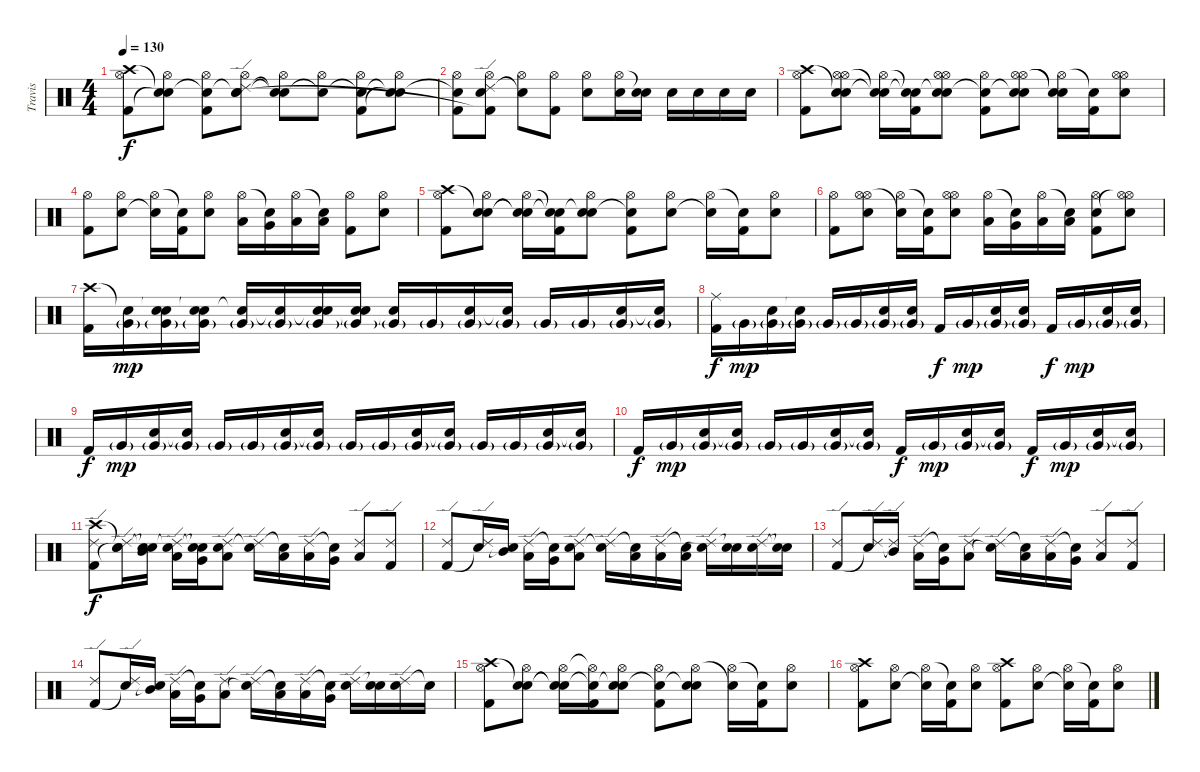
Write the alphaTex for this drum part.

\track ("Travis" "Travis") {instrument percussion}
\staff {score}
\articulation defaults
\ts (4 4)
\tempo 130
\clef neutral
\ks c
("Crash high (hit)" "Hi-Hat (open)" "Kick (hit) 2").8{dy f} ("Snare (hit)"{t} "Hi-Hat (open)" "Snare (hit)"{t}).8 ("Snare (hit)"{t} "Hi-Hat (open)" "Kick (hit) 2").8 ("Snare (hit)"{t} "Hi-Hat (open)" "Ride (edge) 2" "Electric Snare (hit)").8 ("Snare (hit)"{t} "Hi-Hat (open)" "Snare (hit)"{t}).8 ("Snare (hit)"{t} "Hi-Hat (open)").8 ("Snare (hit)"{t} "Hi-Hat (open)" "Kick (hit) 2").8 ("Snare (hit)"{t} "Hi-Hat (open)" "Snare (hit)"{t}).8 |
("Snare (hit)"{t} "Hi-Hat (open)" "Kick (hit) 2").8 ("Hi-Hat (open)" "Ride (edge) 2" "Electric Snare (hit)" "Kick (hit) 2"{t}).8 ("Hi-Hat (open)" "Snare (hit)"{t}).8 ("Hi-Hat (open)" "Kick (hit) 2").8 ("Hi-Hat (open)" "Electric Snare (hit)").8 ("Hi-Hat (open)" "Electric Snare (hit)").16 ("Snare (hit)"{t} "Electric Snare (hit)").16 "Electric Snare (hit)".16 "Electric Snare (hit)".16 "Electric Snare (hit)".16 "Electric Snare (hit)".16 |
("Crash high (hit)" "Hi-Hat (open)" "Kick (hit) 2").8 ("Snare (hit)"{t} "Hi-Hat (open)" "Hi-Hat (open)" "Electric Snare (hit)").8 ("Snare (hit)"{t} "Hi-Hat (open)" "Snare (hit)"{t}).16 ("Snare (hit)"{t} "Snare (hit)"{t} "Kick (hit) 2").16 ("Snare (hit)"{t} "Hi-Hat (open)" "Hi-Hat (open)" "Electric Snare (hit)").8 ("Snare (hit)"{t} "Hi-Hat (open)" "Kick (hit) 2").8 ("Snare (hit)"{t} "Hi-Hat (open)" "Hi-Hat (open)" "Electric Snare (hit)").8 ("Hi-Hat (open)" "Snare (hit)"{t} "Snare (hit)"{t}).16 ("Snare (hit)"{t} "Kick (hit) 2").16 ("Hi-Hat (open)" "Hi-Hat (open)" "Electric Snare (hit)").8 |
("Hi-Hat (open)" "Kick (hit) 2").8 ("Hi-Hat (open)" "Electric Snare (hit)").8 ("Hi-Hat (open)" "Snare (hit)"{t}).16 ("Snare (hit)"{t} "Kick (hit) 2").16 ("Hi-Hat (open)" "Electric Snare (hit)").8 ("Hi-Hat (open)" "Low Tom (hit)").16 ("Snare (hit)"{t} "Very Low Tom (hit)").16 ("Hi-Hat (open)" "Low Floor Tom (hit)").16 ("Snare (hit)"{t} "Low Floor Tom (hit)").16 ("Hi-Hat (open)" "Kick (hit) 2").8 ("Hi-Hat (open)" "Electric Snare (hit)").8 |
("Crash high (hit)" "Hi-Hat (open)" "Kick (hit) 2").8 ("Snare (hit)"{t} "Hi-Hat (open)" "Electric Snare (hit)").8 ("Snare (hit)"{t} "Hi-Hat (open)" "Snare (hit)"{t}).16 ("Snare (hit)"{t} "Snare (hit)"{t} "Kick (hit) 2").16 ("Snare (hit)"{t} "Hi-Hat (open)" "Electric Snare (hit)").8 ("Snare (hit)"{t} "Hi-Hat (open)" "Kick (hit) 2").8 ("Hi-Hat (open)" "Electric Snare (hit)").8 ("Hi-Hat (open)" "Snare (hit)"{t}).16 ("Snare (hit)"{t} "Kick (hit) 2").16 ("Hi-Hat (open)" "Electric Snare (hit)").8 |
("Hi-Hat (open)" "Kick (hit) 2").8 ("Hi-Hat (open)" "Hi-Hat (open)" "Electric Snare (hit)").8 ("Hi-Hat (open)" "Snare (hit)"{t}).16 ("Snare (hit)"{t} "Kick (hit) 2").16 ("Hi-Hat (open)" "Hi-Hat (open)" "Electric Snare (hit)").8 ("Hi-Hat (open)" "Low Tom (hit)").16 ("Snare (hit)"{t} "Very Low Tom (hit)").16 ("Hi-Hat (open)" "Low Floor Tom (hit)").16 ("Snare (hit)"{t} "Low Floor Tom (hit)").16 ("Hi-Hat (open)" "Electric Snare (hit)" "Kick (hit) 2").8 ("Hi-Hat (open)" "Hi-Hat (open)"{t} "Electric Snare (hit)").8 |
("Crash high (hit)" "Kick (hit) 2").16 ("Snare (hit)"{t} "Very Low Tom (hit)"{g}).16{dy mp} ("Snare (hit)"{t} "Electric Snare (hit)" "Very Low Tom (hit)"{g}).16 ("Snare (hit)"{t} "Snare (hit)"{t} "Very Low Tom (hit)"{g}).16 ("Snare (hit)"{t} "Very Low Tom (hit)"{g}).16 ("Snare (hit)"{t} "Very Low Tom (hit)"{g}).16 ("Snare (hit)"{t} "Electric Snare (hit)" "Very Low Tom (hit)"{g}).16 ("Snare (hit)"{t} "Snare (hit)"{t} "Very Low Tom (hit)"{g}).16 ("Snare (hit)"{t} "Very Low Tom (hit)"{g}).16 "Very Low Tom (hit)"{g}.16 ("Electric Snare (hit)" "Very Low Tom (hit)"{g}).16 ("Snare (hit)"{t} "Very Low Tom (hit)"{g}).16 "Very Low Tom (hit)"{g}.16 "Very Low Tom (hit)"{g}.16 ("Electric Snare (hit)" "Very Low Tom (hit)"{g}).16 ("Snare (hit)"{t} "Very Low Tom (hit)"{g}).16 |
("Ride (middle)" "Kick (hit) 2").16{dy f} "Very Low Tom (hit)"{g}.16{dy mp} ("Electric Snare (hit)" "Very Low Tom (hit)"{g}).16 ("Snare (hit)"{t} "Very Low Tom (hit)"{g}).16 "Very Low Tom (hit)"{g}.16 "Very Low Tom (hit)"{g}.16 ("Electric Snare (hit)" "Very Low Tom (hit)"{g}).16 ("Snare (hit)"{t} "Very Low Tom (hit)"{g}).16 "Kick (hit) 2".16{dy f} "Very Low Tom (hit)"{g}.16{dy mp} ("Electric Snare (hit)" "Very Low Tom (hit)"{g}).16 ("Snare (hit)"{t} "Very Low Tom (hit)"{g}).16 "Kick (hit) 2".16{dy f} "Very Low Tom (hit)"{g}.16{dy mp} ("Electric Snare (hit)" "Very Low Tom (hit)"{g}).16 ("Snare (hit)"{t} "Very Low Tom (hit)"{g}).16 |
"Kick (hit) 2".16{dy f} "Very Low Tom (hit)"{g}.16{dy mp} ("Electric Snare (hit)" "Very Low Tom (hit)"{g}).16 ("Snare (hit)"{t} "Very Low Tom (hit)"{g}).16 "Very Low Tom (hit)"{g}.16 "Very Low Tom (hit)"{g}.16 ("Electric Snare (hit)" "Very Low Tom (hit)"{g}).16 ("Snare (hit)"{t} "Very Low Tom (hit)"{g}).16 "Very Low Tom (hit)"{g}.16 "Very Low Tom (hit)"{g}.16 ("Electric Snare (hit)" "Very Low Tom (hit)"{g}).16 ("Snare (hit)"{t} "Very Low Tom (hit)"{g}).16 "Very Low Tom (hit)"{g}.16 "Very Low Tom (hit)"{g}.16 ("Electric Snare (hit)" "Very Low Tom (hit)"{g}).16 ("Snare (hit)"{t} "Very Low Tom (hit)"{g}).16 |
"Kick (hit) 2".16{dy f} "Very Low Tom (hit)"{g}.16{dy mp} ("Electric Snare (hit)" "Very Low Tom (hit)"{g}).16 ("Snare (hit)"{t} "Very Low Tom (hit)"{g}).16 "Very Low Tom (hit)"{g}.16 "Very Low Tom (hit)"{g}.16 ("Electric Snare (hit)" "Very Low Tom (hit)"{g}).16 ("Snare (hit)"{t} "Very Low Tom (hit)"{g}).16 "Kick (hit) 2".16{dy f} "Very Low Tom (hit)"{g}.16{dy mp} ("Electric Snare (hit)" "Very Low Tom (hit)"{g}).16 ("Snare (hit)"{t} "Very Low Tom (hit)"{g}).16 "Kick (hit) 2".16{dy f} "Very Low Tom (hit)"{g}.16{dy mp} ("Electric Snare (hit)" "Very Low Tom (hit)"{g}).16 ("Snare (hit)"{t} "Very Low Tom (hit)"{g}).16 |
("Crash high (hit)" "Ride (edge) 2" "Kick (hit) 2").8{dy f} ("Snare (hit)"{t} "Ride (edge) 2" "Snare (hit)"{t}).16 ("Snare (hit)"{t} "Snare (hit)"{t} "Mid Tom (hit)").16 ("Snare (hit)"{t} "Ride (edge) 2" "Low Tom (hit)").16 ("Snare (hit)"{t} "Snare (hit)"{t} "Very Low Tom (hit)").16 ("Ride (edge) 2" "Electric Snare (hit)" "Low Floor Tom (hit)").8 ("Ride (edge) 2" "Snare (hit)"{t}).16 ("Snare (hit)"{t} "Low Tom (hit)").16 ("Ride (edge) 2" "Low Tom (hit)").16 ("Snare (hit)"{t} "Very Low Tom (hit)").16 ("Ride (edge) 2" "Low Floor Tom (hit)").8 ("Ride (edge) 2" "Kick (hit) 2").8 |
("Ride (edge) 2" "Kick (hit) 2").8 ("Ride (edge) 2" "Snare (hit)"{t}).16 ("Snare (hit)"{t} "Mid Tom (hit)").16 ("Ride (edge) 2" "Low Tom (hit)").16 ("Snare (hit)"{t} "Very Low Tom (hit)").16 ("Ride (edge) 2" "Electric Snare (hit)" "Low Floor Tom (hit)").8 ("Ride (edge) 2" "Snare (hit)"{t}).16 ("Snare (hit)"{t} "Low Tom (hit)").16 ("Ride (edge) 2" "Low Tom (hit)").16 ("Snare (hit)"{t} "Low Tom (hit)").16 ("Ride (edge) 2" "Electric Snare (hit)"{t}).16 ("Snare (hit)"{t} "Electric Snare (hit)").16 ("Ride (edge) 2" "Electric Snare (hit)").16 ("Snare (hit)"{t} "Snare (hit)"{t}).16 |
("Ride (edge) 2" "Kick (hit) 2").8 ("Ride (edge) 2" "Snare (hit)"{t}).16 ("Ride (edge) 2"{t} "Mid Tom (hit)").16 ("Ride (edge) 2" "Low Tom (hit)").16 ("Snare (hit)"{t} "Very Low Tom (hit)").16 ("Ride (edge) 2" "Low Floor Tom (hit)").8 ("Ride (edge) 2" "Snare (hit)"{t}).16 ("Snare (hit)"{t} "Low Tom (hit)").16 ("Ride (edge) 2" "Low Tom (hit)").16 ("Snare (hit)"{t} "Very Low Tom (hit)").16 ("Ride (edge) 2" "Low Floor Tom (hit)").8 ("Ride (edge) 2" "Kick (hit) 2").8 |
("Ride (edge) 2" "Kick (hit) 2").8 ("Ride (edge) 2" "Snare (hit)"{t}).16 ("Snare (hit)"{t} "Mid Tom (hit)").16 ("Ride (edge) 2" "Low Tom (hit)").16 ("Snare (hit)"{t} "Very Low Tom (hit)").16 ("Ride (edge) 2" "Low Floor Tom (hit)").8 ("Ride (edge) 2" "Snare (hit)"{t}).16 ("Snare (hit)"{t} "Low Tom (hit)").16 ("Ride (edge) 2" "Low Tom (hit)").16 ("Snare (hit)"{t} "Very Low Tom (hit)").16 ("Ride (edge) 2" "Snare (hit)"{t}).16 ("Snare (hit)"{t} "Electric Snare (hit)").16 ("Ride (edge) 2" "Electric Snare (hit)").16 "Snare (hit)"{t}.16 |
("Crash high (hit)" "Hi-Hat (open)" "Kick (hit) 2").8 ("Snare (hit)"{t} "Hi-Hat (open)" "Electric Snare (hit)").8 ("Snare (hit)"{t} "Hi-Hat (open)" "Snare (hit)"{t}).16 ("Snare (hit)"{t} "Hi-Hat (open)"{t} "Kick (hit) 2").16 ("Snare (hit)"{t} "Hi-Hat (open)" "Electric Snare (hit)").8 ("Snare (hit)"{t} "Hi-Hat (open)" "Kick (hit) 2").8 ("Snare (hit)"{t} "Hi-Hat (open)" "Electric Snare (hit)").8 ("Hi-Hat (open)" "Snare (hit)"{t}).16 ("Snare (hit)"{t} "Kick (hit) 2").16 ("Hi-Hat (open)" "Electric Snare (hit)").8 |
("Crash high (hit)" "Hi-Hat (open)" "Kick (hit) 2").8 ("Hi-Hat (open)" "Electric Snare (hit)").8 ("Hi-Hat (open)" "Snare (hit)"{t}).16 ("Snare (hit)"{t} "Kick (hit) 2").16 ("Hi-Hat (open)" "Electric Snare (hit)").8 ("Crash high (hit)" "Hi-Hat (open)" "Kick (hit) 2").8 ("Hi-Hat (open)" "Electric Snare (hit)").8 ("Hi-Hat (open)" "Snare (hit)"{t}).16 ("Snare (hit)"{t} "Kick (hit) 2").16 ("Hi-Hat (open)" "Electric Snare (hit)").8
